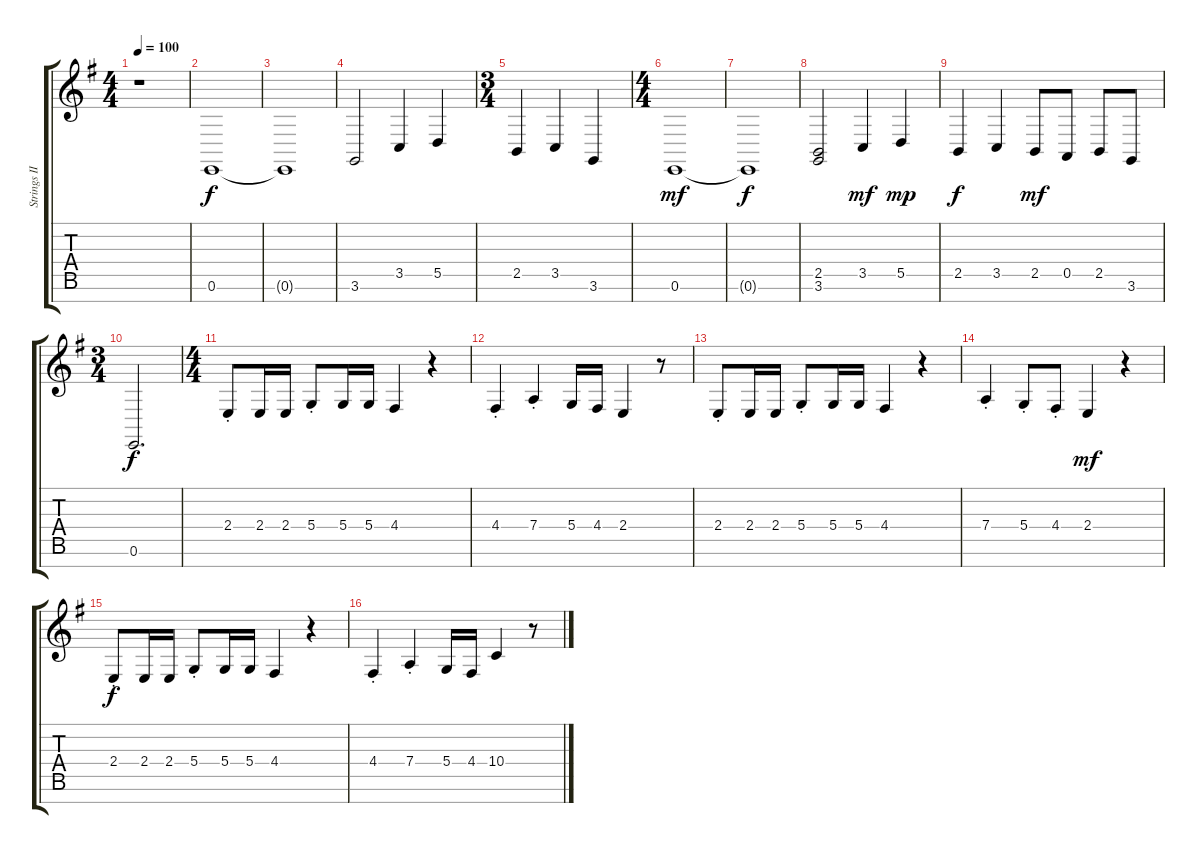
\track ("Strings III" "Strings II") {instrument stringensemble1}
\staff {score tabs}
\tuning (E4 B3 G3 D3 A2 E2 B1) {hide}
\ts (4 4)
\tempo 100
\clef g2
\ks eminor
r.1{dy f} |
0.6.1 |
0.6{t}.1 |
3.6.2 3.5.4 5.5.4 |
\ts (3 4)
2.5.4 3.5.4 3.6.4 |
\ts (4 4)
0.6.1{dy mf} |
0.6{t}.1{dy f} |
(2.5 3.6).2 3.5.4{dy mf} 5.5.4{dy mp} |
2.5.4{dy f} 3.5.4 2.5.8{dy mf} 0.5.8 2.5.8 3.6.8 |
\ts (3 4)
0.6.2{d dy f} |
\ts (4 4)
2.4{st}.8 2.4.16 2.4.16 5.4{st}.8 5.4.16 5.4.16 4.4.4 r.4 |
4.4{st}.4 7.4{st}.4 5.4.16 4.4.16 2.4.4 r.8 |
2.4{st}.8 2.4.16 2.4.16 5.4{st}.8 5.4.16 5.4.16 4.4.4 r.4 |
7.4{st}.4 5.4{st}.8 4.4{st}.8 2.4.4{dy mf} r.4 |
2.4{st}.8{dy f} 2.4.16 2.4.16 5.4{st}.8 5.4.16 5.4.16 4.4.4 r.4 |
4.4{st}.4 7.4{st}.4 5.4.16 4.4.16 10.4.4 r.8
